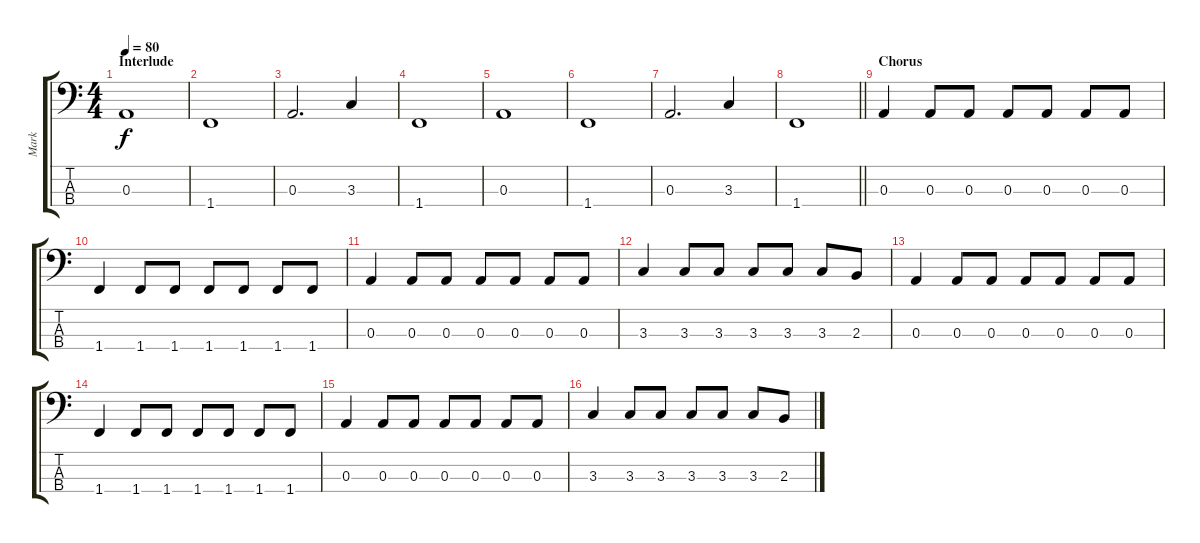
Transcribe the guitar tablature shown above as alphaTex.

\track ("Mark" "Mark") {instrument electricbassfinger}
\staff {score tabs}
\tuning (G2 D2 A1 E1) {hide}
\ts (4 4)
\section ("" "Interlude")
\tempo 80
\clef f4
\ks c
0.3.1{dy f} |
1.4.1 |
0.3.2{d} 3.3.4 |
1.4.1 |
0.3.1 |
1.4.1 |
0.3.2{d} 3.3.4 |
\barLineRight lightlight
1.4.1 |
\section ("" "Chorus")
0.3.4 0.3.8 0.3.8 0.3.8 0.3.8 0.3.8 0.3.8 |
1.4.4 1.4.8 1.4.8 1.4.8 1.4.8 1.4.8 1.4.8 |
0.3.4 0.3.8 0.3.8 0.3.8 0.3.8 0.3.8 0.3.8 |
3.3.4 3.3.8 3.3.8 3.3.8 3.3.8 3.3.8 2.3.8 |
0.3.4 0.3.8 0.3.8 0.3.8 0.3.8 0.3.8 0.3.8 |
1.4.4 1.4.8 1.4.8 1.4.8 1.4.8 1.4.8 1.4.8 |
0.3.4 0.3.8 0.3.8 0.3.8 0.3.8 0.3.8 0.3.8 |
3.3.4 3.3.8 3.3.8 3.3.8 3.3.8 3.3.8 2.3.8
